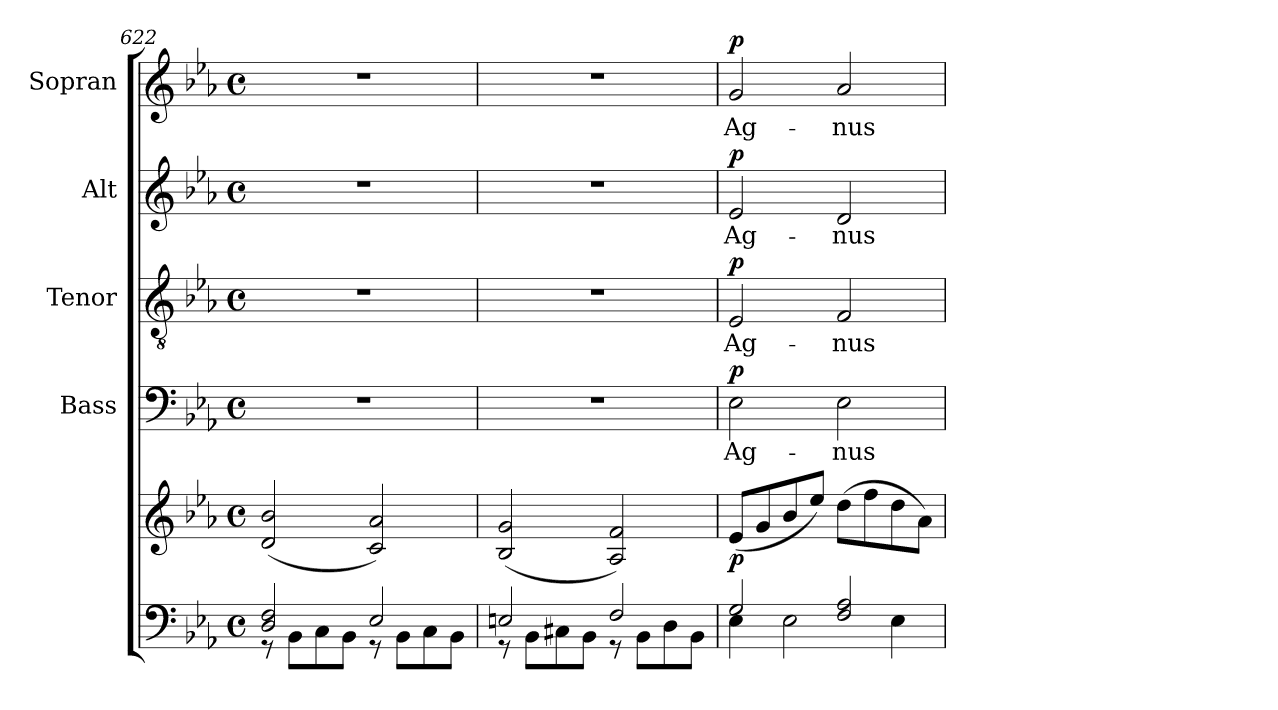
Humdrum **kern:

**kern	**kern	**dynam	**kern	**text	**dynam	**kern	**text	**dynam	**kern	**text	**dynam	**kern	**text	**dynam
*part5	*part5	*part5	*part4	*part4	*part4	*part3	*part3	*part3	*part2	*part2	*part2	*part1	*part1	*part1
*staff6	*staff5	*staff5/6	*staff4	*staff4	*staff4	*staff3	*staff3	*staff3	*staff2	*staff2	*staff2	*staff1	*staff1	*staff1
*	*	*	*I"Bass	*	*	*I"Tenor	*	*	*I"Alt	*	*	*I"Sopran	*	*
*	*	*	*I'B.	*	*	*I'T.	*	*	*I'A.	*	*	*I'S.	*	*
*clefF4	*clefG2	*	*clefF4	*	*	*clefGv2	*	*	*clefG2	*	*	*clefG2	*	*
*k[b-e-a-]	*k[b-e-a-]	*	*k[b-e-a-]	*	*	*k[b-e-a-]	*	*	*k[b-e-a-]	*	*	*k[b-e-a-]	*	*
*E-:	*E-:	*	*E-:	*	*	*E-:	*	*	*E-:	*	*	*E-:	*	*
*M4/4	*M4/4	*	*M4/4	*	*	*M4/4	*	*	*M4/4	*	*	*M4/4	*	*
*met(c)	*met(c)	*	*met(c)	*	*	*met(c)	*	*	*met(c)	*	*	*met(c)	*	*
=622	=622	=622	=622	=622	=622	=622	=622	=622	=622	=622	=622	=622	=622	=622
*^	*	*	*	*	*	*	*	*	*	*	*	*	*	*
2D/ 2F/	8rGG	(2d/ 2b-/	.	1r	.	.	1r	.	.	1r	.	.	1r	.	.
.	8BB-\L	.	.	.	.	.	.	.	.	.	.	.	.	.	.
.	8C\	.	.	.	.	.	.	.	.	.	.	.	.	.	.
.	8BB-\J	.	.	.	.	.	.	.	.	.	.	.	.	.	.
2E-/	8rGG	2c/ 2a-/)	.	.	.	.	.	.	.	.	.	.	.	.	.
.	8BB-\L	.	.	.	.	.	.	.	.	.	.	.	.	.	.
.	8C\	.	.	.	.	.	.	.	.	.	.	.	.	.	.
.	8BB-\J	.	.	.	.	.	.	.	.	.	.	.	.	.	.
!!LO:PB:g=z
=623	=623	=623	=623	=623	=623	=623	=623	=623	=623	=623	=623	=623	=623	=623	=623
2En/	8rGG	(2B-/ 2g/	.	1r	.	.	1r	.	.	1r	.	.	1r	.	.
.	8BB-\L	.	.	.	.	.	.	.	.	.	.	.	.	.	.
.	8C#X\	.	.	.	.	.	.	.	.	.	.	.	.	.	.
.	8BB-\J	.	.	.	.	.	.	.	.	.	.	.	.	.	.
2F/	8rGG	2A-/ 2f/)	.	.	.	.	.	.	.	.	.	.	.	.	.
.	8BB-\L	.	.	.	.	.	.	.	.	.	.	.	.	.	.
.	8D\	.	.	.	.	.	.	.	.	.	.	.	.	.	.
.	8BB-\J	.	.	.	.	.	.	.	.	.	.	.	.	.	.
=624	=624	=624	=624	=624	=624	=624	=624	=624	=624	=624	=624	=624	=624	=624	=624
!	!	!	!LO:DY:b	!	!LO:LY:b	!LO:DY:a	!	!LO:LY:b	!LO:DY:a	!	!LO:LY:b	!LO:DY:a	!	!LO:LY:b	!LO:DY:a
2G/	4E-\	(<8e-/L	p	2E-\	Ag-	p	2E-/	Ag-	p	2e-/	Ag-	p	2g/	Ag-	p
.	.	8g/	.	.	.	.	.	.	.	.	.	.	.	.	.
.	2E-\	8b-/	.	.	.	.	.	.	.	.	.	.	.	.	.
.	.	8ee-/J)	.	.	.	.	.	.	.	.	.	.	.	.	.
!	!	!	!	!	!LO:LY:b	!	!	!LO:LY:b	!	!	!LO:LY:b	!	!	!LO:LY:b	!
2F/ 2A-/	.	(>8dd\L	.	2E-\	-nus	.	2F/	-nus	.	2d/	-nus	.	2a-/	-nus	.
.	.	8ff\	.	.	.	.	.	.	.	.	.	.	.	.	.
.	4E-\	8dd\	.	.	.	.	.	.	.	.	.	.	.	.	.
.	.	8a-\J)	.	.	.	.	.	.	.	.	.	.	.	.	.
*v	*v	*	*	*	*	*	*	*	*	*	*	*	*	*	*
=	=	=	=	=	=	=	=	=	=	=	=	=	=	=
*-	*-	*-	*-	*-	*-	*-	*-	*-	*-	*-	*-	*-	*-	*-
